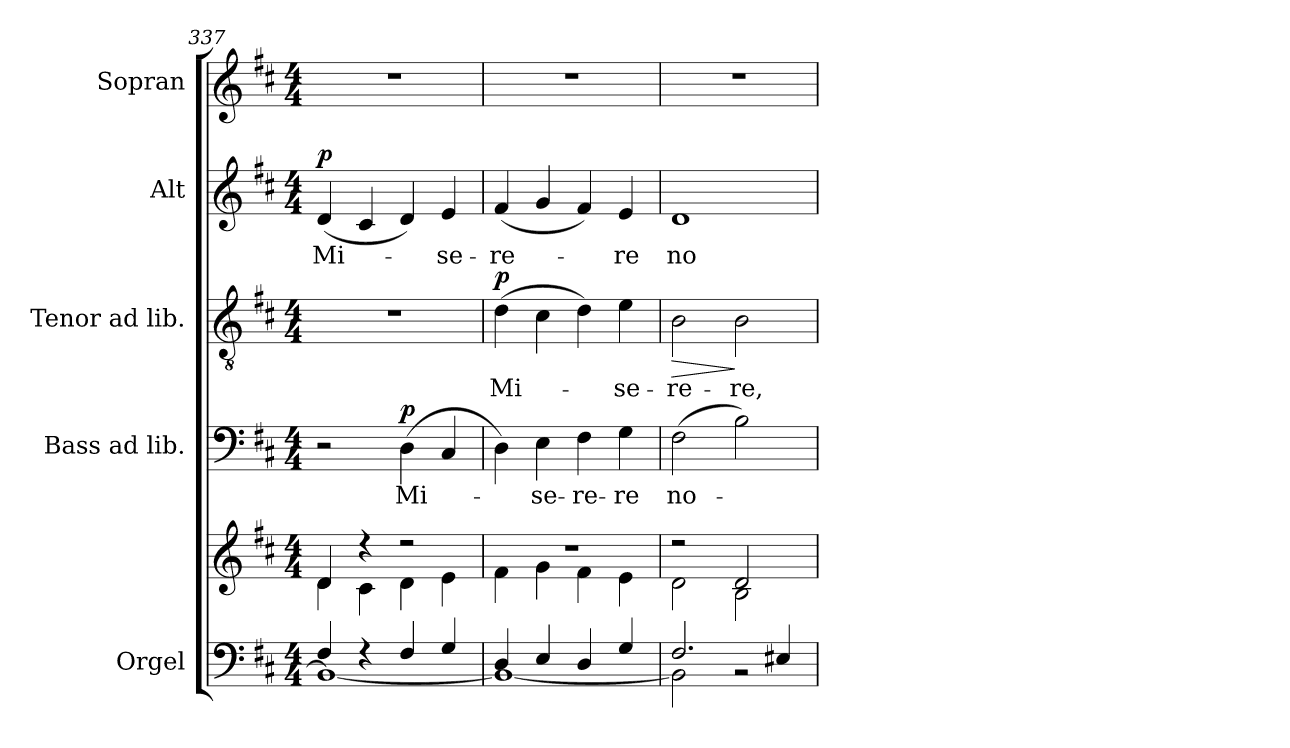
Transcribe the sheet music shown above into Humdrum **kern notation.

**kern	**kern	**kern	**text	**dynam	**kern	**text	**dynam	**kern	**text	**dynam	**kern
*part5	*part5	*part4	*part4	*part4	*part3	*part3	*part3	*part2	*part2	*part2	*part1
*staff6	*staff5	*staff4	*staff4	*staff4	*staff3	*staff3	*staff3	*staff2	*staff2	*staff2	*staff1
*I"Orgel	*	*I"Bass ad lib.	*	*	*I"Tenor ad lib.	*	*	*I"Alt	*	*	*I"Sopran
*I'Org.	*	*I'B.	*	*	*I'T.	*	*	*I'A.	*	*	*I'S.
*clefF4	*clefG2	*clefF4	*	*	*clefGv2	*	*	*clefG2	*	*	*clefG2
*k[f#c#]	*k[f#c#]	*k[f#c#]	*	*	*k[f#c#]	*	*	*k[f#c#]	*	*	*k[f#c#]
*D:	*D:	*D:	*	*	*D:	*	*	*D:	*	*	*D:
*M4/4	*M4/4	*M4/4	*	*	*M4/4	*	*	*M4/4	*	*	*M4/4
=337	=337	=337	=337	=337	=337	=337	=337	=337	=337	=337	=337
*^	*^	*	*	*	*	*	*	*	*	*	*
!	!	!	!	!	!	!	!	!	!	!	!LO:LY:b	!LO:DY:a	!
4F#/	1BB_	4d/	4d\	2r	.	.	1r	.	.	(<4d/	Mi-	p	1r
4rF	.	4rdd	4c#\	.	.	.	.	.	.	4c#/	.	.	.
!	!	!	!	!	!LO:LY:b	!LO:DY:a	!	!	!	!	!	!	!
4F#/	.	2rdd	4d\	(<4D\	Mi-	p	.	.	.	4d/)	.	.	.
!	!	!	!	!	!	!	!	!	!	!	!LO:LY:b	!	!
4G/	.	.	4e\	4C#/	.	.	.	.	.	4e/	-se-	.	.
=338	=338	=338	=338	=338	=338	=338	=338	=338	=338	=338	=338	=338	=338
!	!	!	!	!	!	!	!	!LO:LY:b	!LO:DY:a	!	!LO:LY:b	!	!
4D/	1BB_	1rdd	4f#\	4D\)	.	.	(>4d\	Mi-	p	(<4f#/	-re-	.	1r
!	!	!	!	!	!LO:LY:b	!	!	!	!	!	!	!	!
4E/	.	.	4g\	4E\	-se-	.	4c#\	.	.	4g/	.	.	.
!	!	!	!	!	!LO:LY:b	!	!	!	!	!	!	!	!
4D/	.	.	4f#\	4F#\	-re-	.	4d\)	.	.	4f#/)	.	.	.
!	!	!	!	!	!LO:LY:b	!	!	!LO:LY:b	!	!	!LO:LY:b	!	!
4G/	.	.	4e\	4G\	-re	.	4e\	-se-	.	4e/	-re	.	.
=339	=339	=339	=339	=339	=339	=339	=339	=339	=339	=339	=339	=339	=339
!	!	!	!	!	!LO:LY:b	!	!	!LO:LY:b	!LO:HP:b	!	!LO:LY:b	!	!
2.F#/	2BB\]	2r	2d\	(>2F#\	no-	.	2B\	-re-	>	1d	no-	.	1r
!	!	!	!	!	!	!	!	!LO:LY:b	!	!	!	!	!
.	2rBB	2d/	2B\	2B\)	.	.	2B\	-re,	]	.	.	.	.
4E#X/	.	.	.	.	.	.	.	.	.	.	.	.	.
*v	*v	*	*	*	*	*	*	*	*	*	*	*	*
*	*v	*v	*	*	*	*	*	*	*	*	*	*
=	=	=	=	=	=	=	=	=	=	=	=
*-	*-	*-	*-	*-	*-	*-	*-	*-	*-	*-	*-
